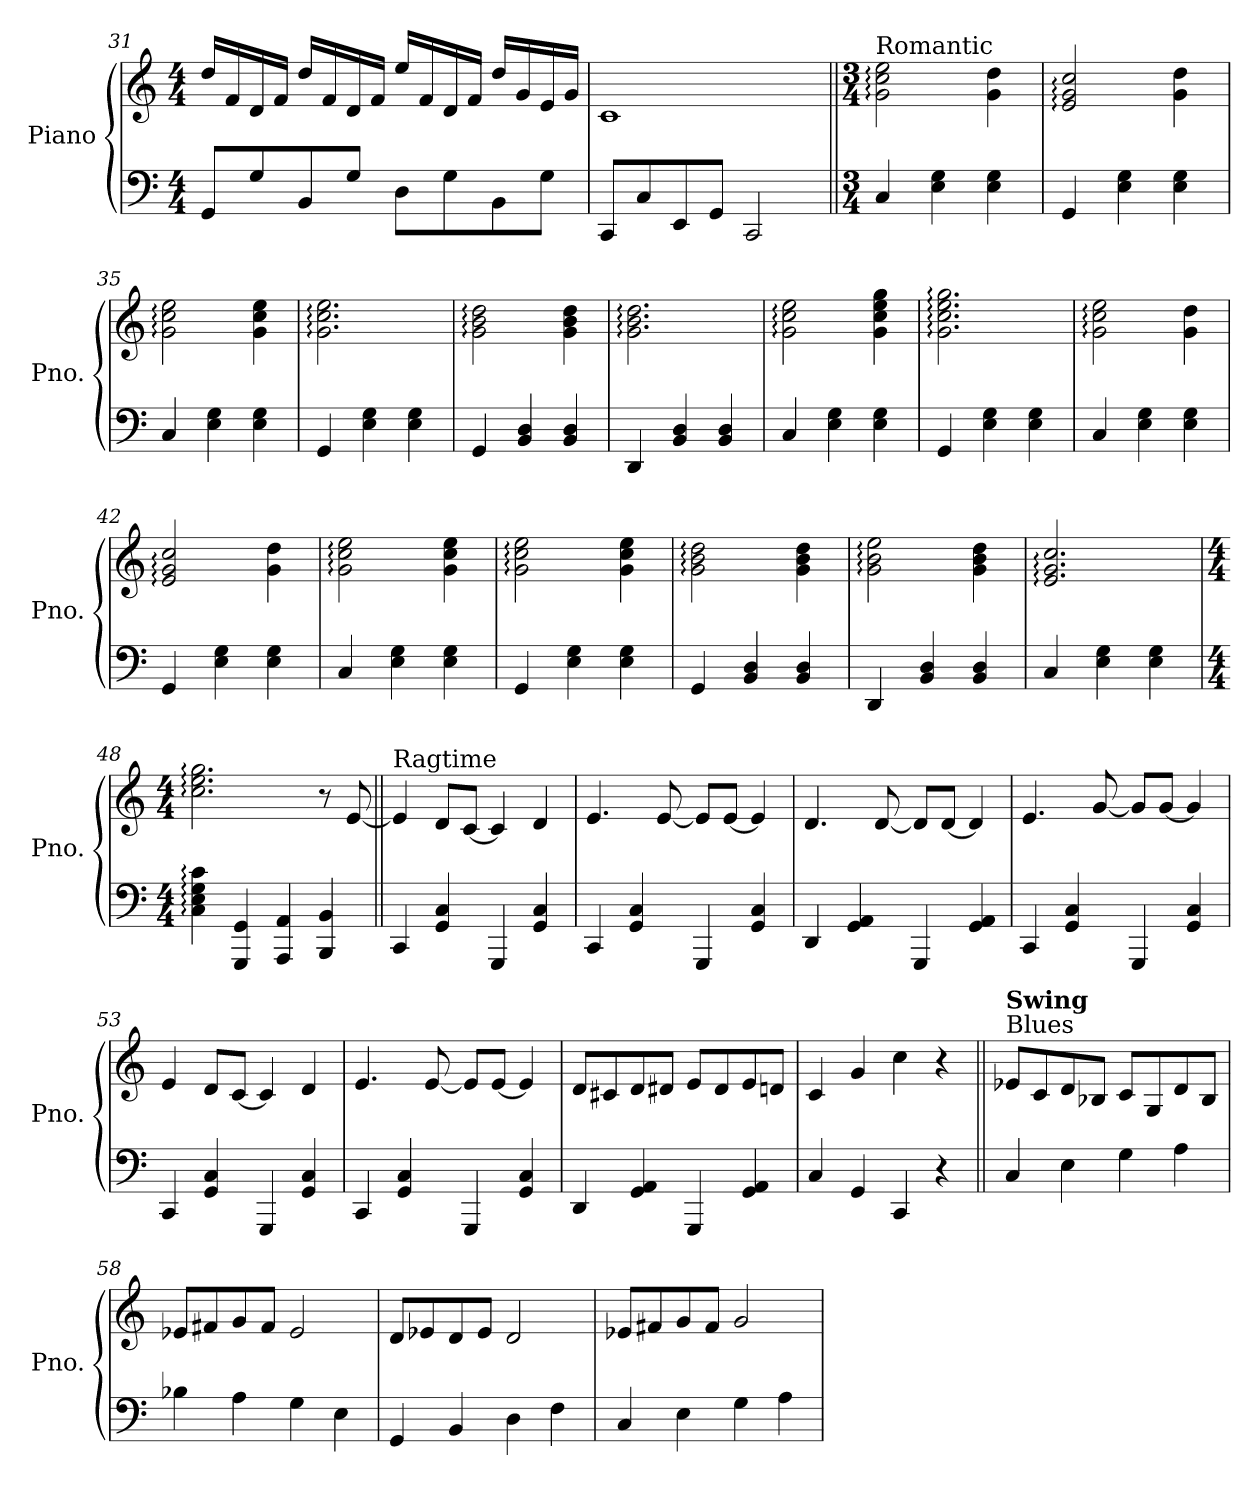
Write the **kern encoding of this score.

**kern	**kern
*part1	*part1
*staff2	*staff1
*I"Piano	*
*I'Pno.	*
*clefF4	*clefG2
*k[]	*k[]
*M4/4	*M4/4
=31	=31
8GG/L	16dd/LL
.	16f/
8G/	16d/
.	16f/JJ
8BB/	16dd/LL
.	16f/
8G/J	16d/
.	16f/JJ
8D\L	16ee/LL
.	16f/
8G\	16d/
.	16f/JJ
8BB\	16dd/LL
.	16g/
8G\J	16e/
.	16g/JJ
=32	=32
8CC/L	1c
8C/	.
8EE/	.
8GG/J	.
2CC/	.
=33||	=33||
*M3/4	*M3/4
*	*MM132
!	!LO:TX:a:t=Romantic
4C/	2g\: 2cc\: 2ee\:
4E\ 4G\	.
4E\ 4G\	4g\ 4dd\
=34	=34
4GG/	2e/: 2g/: 2cc/:
4E\ 4G\	.
4E\ 4G\	4g\ 4dd\
!!LO:LB:g=z
=35	=35
4C/	2g\: 2cc\: 2ee\:
4E\ 4G\	.
4E\ 4G\	4g\ 4cc\ 4ee\
=36	=36
4GG/	2.g\: 2.cc\: 2.ee\:
4E\ 4G\	.
4E\ 4G\	.
=37	=37
4GG/	2g\: 2b\: 2dd\:
4BB/ 4D/	.
4BB/ 4D/	4g\ 4b\ 4dd\
=38	=38
4DD/	2.g\: 2.b\: 2.dd\:
4BB/ 4D/	.
4BB/ 4D/	.
=39	=39
4C/	2g\: 2cc\: 2ee\:
4E\ 4G\	.
4E\ 4G\	4g\ 4cc\ 4ee\ 4gg\
=40	=40
4GG/	2.g\: 2.cc\: 2.ee\: 2.gg\:
4E\ 4G\	.
4E\ 4G\	.
=41	=41
4C/	2g\: 2cc\: 2ee\:
4E\ 4G\	.
4E\ 4G\	4g\ 4dd\
=42	=42
4GG/	2e/: 2g/: 2cc/:
4E\ 4G\	.
4E\ 4G\	4g\ 4dd\
=43	=43
4C/	2g\: 2cc\: 2ee\:
4E\ 4G\	.
4E\ 4G\	4g\ 4cc\ 4ee\
=44	=44
4GG/	2g\: 2cc\: 2ee\:
4E\ 4G\	.
4E\ 4G\	4g\ 4cc\ 4ee\
!!LO:LB:g=z
=45	=45
4GG/	2g\: 2b\: 2dd\:
4BB/ 4D/	.
4BB/ 4D/	4g\ 4b\ 4dd\
=46	=46
4DD/	2g\: 2b\: 2ee\:
4BB/ 4D/	.
4BB/ 4D/	4g\ 4b\ 4dd\
=47	=47
4C/	2.e/: 2.g/: 2.cc/:
4E\ 4G\	.
4E\ 4G\	.
=48	=48
*M4/4	*M4/4
4C\: 4E\: 4G\: 4c\:	2.cc\: 2.ee\: 2.gg\:
4GGG/ 4GG/	.
4AAA/ 4AA/	.
*	*MM160
4BBB/ 4BB/	8r
*	*MM168
.	[8e/
=49||	=49||
!	!LO:TX:a:t=Ragtime
4CC/	4e/]
4GG/ 4C/	8d/L
.	[8c/J
4GGG/	4c/]
4GG/ 4C/	4d/
=50	=50
4CC/	4.e/
4GG/ 4C/	.
.	[8e/
4GGG/	8e/L]
.	[8e/J
4GG/ 4C/	4e/]
=51	=51
4DD/	4.d/
4GG/ 4AA/	.
.	[8d/
4GGG/	8d/L]
.	[8d/J
4GG/ 4AA/	4d/]
!!LO:LB:g=z
=52	=52
4CC/	4.e/
4GG/ 4C/	.
.	[8g/
4GGG/	8g/L]
.	[8g/J
4GG/ 4C/	4g/]
=53	=53
4CC/	4e/
4GG/ 4C/	8d/L
.	[8c/J
4GGG/	4c/]
4GG/ 4C/	4d/
=54	=54
4CC/	4.e/
4GG/ 4C/	.
.	[8e/
4GGG/	8e/L]
.	[8e/J
4GG/ 4C/	4e/]
=55	=55
4DD/	8d/L
.	8c#X/
4GG/ 4AA/	8d/
.	8d#X/J
4GGG/	8e/L
.	8d#/
4GG/ 4AA/	8e/
.	8dn/J
=56	=56
4C/	4c/
4GG/	4g/
4CC/	4cc\
4r	4r
=57||	=57||
*	*MM108
!	!LO:TX:a:t=Blues
!	!LO:TX:a:B:t=Swing
4C/	8e-X/L
.	8c/
4E\	8d/
.	8B-X/J
4G\	8c/L
.	8G/
4A\	8d/
.	8B-/J
!!LO:LB:g=z
=58	=58
4B-X\	8e-X/L
.	8f#X/
4A\	8g/
.	8f#/J
4G\	2e-/
4E\	.
=59	=59
4GG/	8d/L
.	8e-X/
4BB/	8d/
.	8e-/J
4D\	2d/
4F\	.
=60	=60
4C/	8e-X/L
.	8f#X/
4E\	8g/
.	8f#/J
4G\	2g/
4A\	.
=	=
*-	*-
